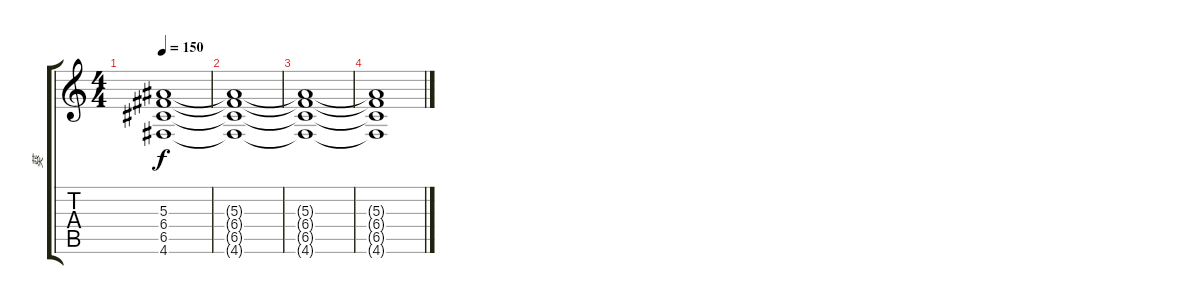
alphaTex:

\track ("葵" "葵") {instrument overdrivenguitar}
\staff {score tabs}
\tuning (D4 A3 F3 C3 G2 D2) {hide}
\ts (4 4)
\tempo 150
\clef g2
\ks c
(5.3{t} 6.4{t} 6.5{t} 4.6{t}).1{dy f} |
(5.3{t} 6.4{t} 6.5{t} 4.6{t}).1 |
(5.3{t} 6.4{t} 6.5{t} 4.6{t}).1 |
(5.3{t} 6.4{t} 6.5{t} 4.6{t}).1
